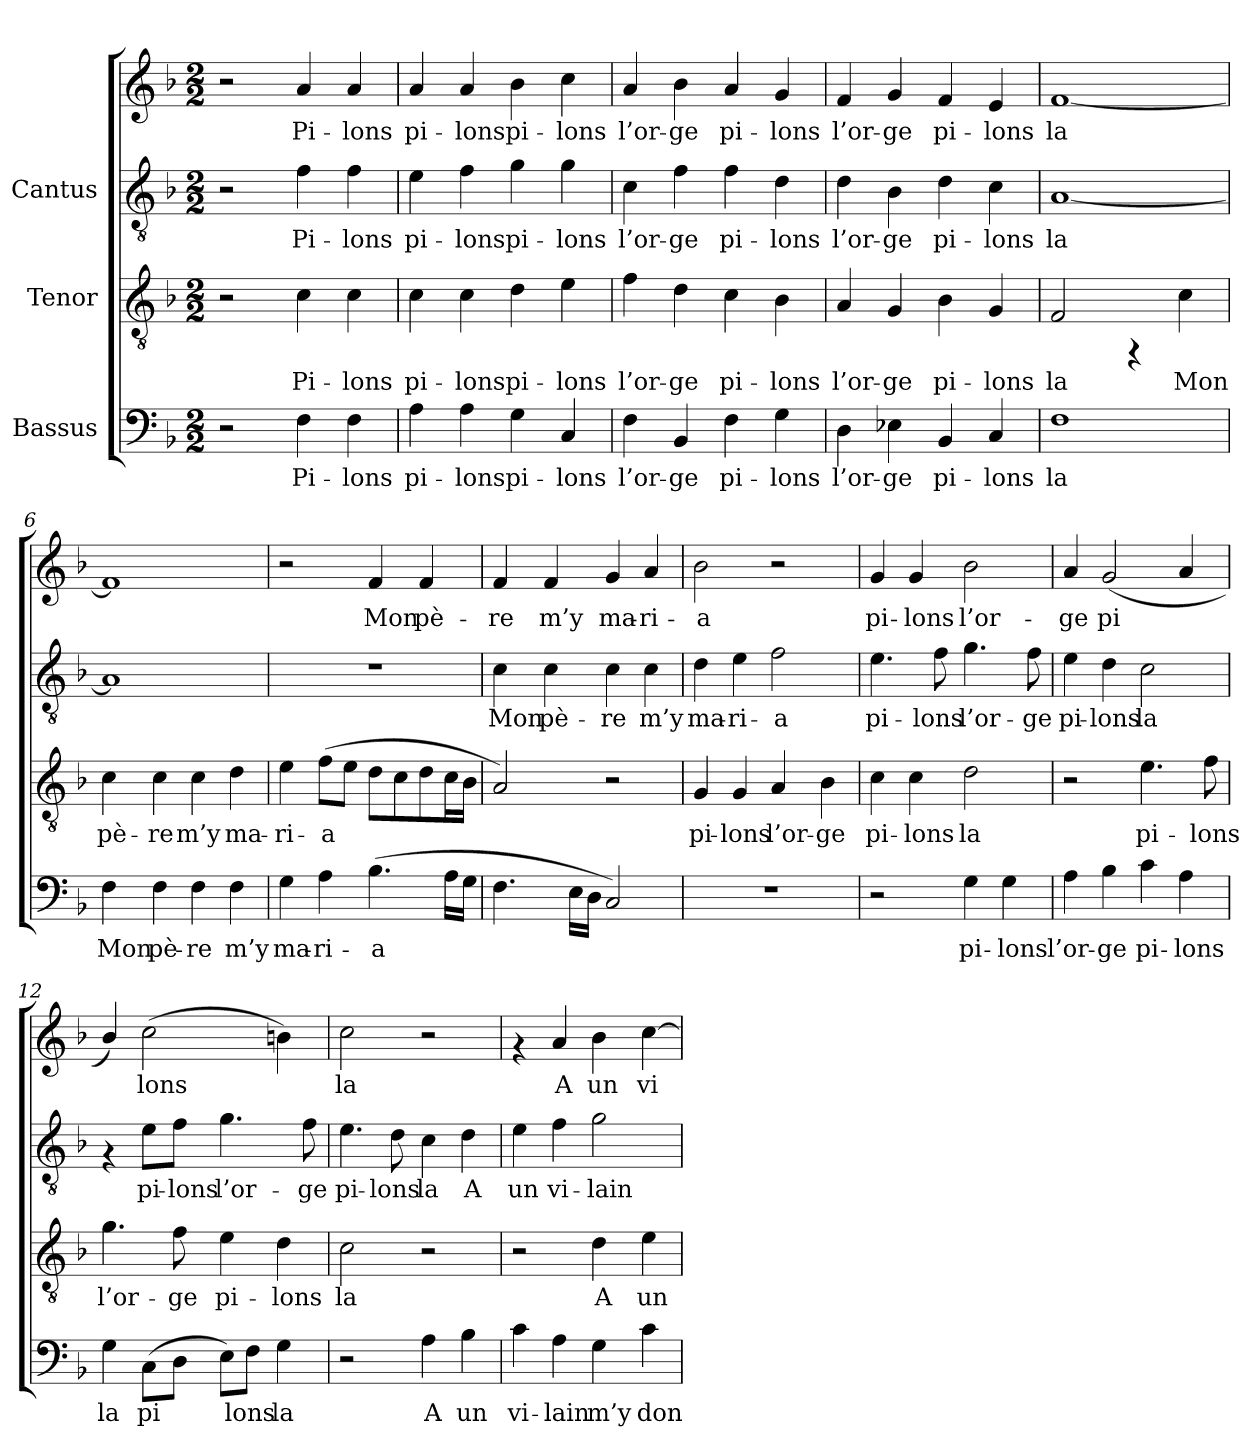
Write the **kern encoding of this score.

**kern	**text	**kern	**text	**kern	**text	**kern	**text
*part3	*part3	*part2	*part2	*part1	*part1	*part1	*part1
*staff4	*staff4	*staff3	*staff3	*staff2	*staff2	*staff1	*staff1
*I"Bassus	*	*I"Tenor	*	*I"Cantus	*	*	*
!!LO:PB:g=z
*stria5	*	*stria5	*	*stria5	*	*stria5	*
*clefF4	*	*clefGv2	*	*clefGv2	*	*clefG2	*
*k[b-]	*	*k[b-]	*	*k[b-]	*	*k[b-]	*
*F:	*	*F:	*	*F:	*	*F:	*
*M2/2	*	*M2/2	*	*M2/2	*	*M2/2	*
*MM144	*	*MM144	*	*MM144	*	*MM144	*
=1	=1	=1	=1	=1	=1	=1	=1
2r	.	2r	.	2r	.	2r	.
!	!LO:LY:b:cj	!	!LO:LY:b:cj	!	!LO:LY:b:cj	!	!LO:LY:b:cj
4F\	Pi-	4c\	Pi-	4f\	Pi-	4a/	Pi-
!	!LO:LY:b:cj	!	!LO:LY:b:cj	!	!LO:LY:b:cj	!	!LO:LY:b:cj
4F\	-lons	4c\	-lons	4f\	-lons	4a/	-lons
=2	=2	=2	=2	=2	=2	=2	=2
!	!LO:LY:b:cj	!	!LO:LY:b:cj	!	!LO:LY:b:cj	!	!LO:LY:b:cj
4A\	pi-	4c\	pi-	4e\	pi-	4a/	pi-
!	!LO:LY:b:cj	!	!LO:LY:b:cj	!	!LO:LY:b:cj	!	!LO:LY:b:cj
4A\	-lons	4c\	-lons	4f\	-lons	4a/	-lons
!	!LO:LY:b:cj	!	!LO:LY:b:cj	!	!LO:LY:b:cj	!	!LO:LY:b:cj
4G\	pi-	4d\	pi-	4g\	pi-	4b-\	pi-
!	!LO:LY:b:cj	!	!LO:LY:b:cj	!	!LO:LY:b:cj	!	!LO:LY:b:cj
4C/	-lons	4e\	-lons	4g\	-lons	4cc\	-lons
=3	=3	=3	=3	=3	=3	=3	=3
!	!LO:LY:b:cj	!	!LO:LY:b:cj	!	!LO:LY:b:cj	!	!LO:LY:b:cj
4F\	l’or-	4f\	l’or-	4c\	l’or-	4a/	l’or-
!	!LO:LY:b:cj	!	!LO:LY:b:cj	!	!LO:LY:b:cj	!	!LO:LY:b:cj
4BB-/	-ge	4d\	-ge	4f\	-ge	4b-\	-ge
!	!LO:LY:b:cj	!	!LO:LY:b:cj	!	!LO:LY:b:cj	!	!LO:LY:b:cj
4F\	pi-	4c\	pi-	4f\	pi-	4a/	pi-
!	!LO:LY:b:cj	!	!LO:LY:b:cj	!	!LO:LY:b:cj	!	!LO:LY:b:cj
4G\	-lons	4B-\	-lons	4d\	-lons	4g/	-lons
=4	=4	=4	=4	=4	=4	=4	=4
!	!LO:LY:b:cj	!	!LO:LY:b:cj	!	!LO:LY:b:cj	!	!LO:LY:b:cj
4D\	l’or-	4A/	l’or-	4d\	l’or-	4f/	l’or-
!	!LO:LY:b:cj	!	!LO:LY:b:cj	!	!LO:LY:b:cj	!	!LO:LY:b:cj
4E-X\	-ge	4G/	-ge	4B-\	-ge	4g/	-ge
!	!LO:LY:b:cj	!	!LO:LY:b:cj	!	!LO:LY:b:cj	!	!LO:LY:b:cj
4BB-/	pi-	4B-\	pi-	4d\	pi-	4f/	pi-
!	!LO:LY:b:cj	!	!LO:LY:b:cj	!	!LO:LY:b:cj	!	!LO:LY:b:cj
4C/	-lons	4G/	-lons	4c\	-lons	4e/	-lons
=5	=5	=5	=5	=5	=5	=5	=5
!	!LO:LY:b:cj	!	!LO:LY:b:cj	!	!LO:LY:b:cj	!	!LO:LY:b:cj
1F	la	2F/	la	[<1A	la	[<1f	la
.	.	4rFF	.	.	.	.	.
!	!	!	!LO:LY:b:cj	!	!	!	!
.	.	4c\	Mon	.	.	.	.
!!LO:LB:g=z
=6	=6	=6	=6	=6	=6	=6	=6
!	!LO:LY:b:cj	!	!LO:LY:b:cj	!	!	!	!
4F\	Mon	4c\	pè-	1A]	.	1f]	.
!	!LO:LY:b:cj	!	!LO:LY:b:cj	!	!	!	!
4F\	pè-	4c\	-re	.	.	.	.
!	!LO:LY:b:cj	!	!LO:LY:b:cj	!	!	!	!
4F\	-re	4c\	m’y	.	.	.	.
!	!LO:LY:b:cj	!	!LO:LY:b:cj	!	!	!	!
4F\	m’y	4d\	ma-	.	.	.	.
=7	=7	=7	=7	=7	=7	=7	=7
!	!LO:LY:b:cj	!	!LO:LY:b:cj	!	!	!	!
4G\	ma-	4e\	-ri-	1r	.	2r	.
!	!LO:LY:b:cj	!	!LO:LY:b:cj	!	!	!	!
4A\	-ri-	(>8f\L	-a	.	.	.	.
!	!	!	!LO:LY:b:cj	!	!	!	!
.	.	8e\J	.	.	.	.	.
!	!LO:LY:b:cj	!	!LO:LY:b:cj	!	!	!	!LO:LY:b:cj
(>4.B-\	-a	8d\L	.	.	.	4f/	Mon
!	!	!	!LO:LY:b:cj	!	!	!	!
.	.	8c\	.	.	.	.	.
!	!	!	!LO:LY:b:cj	!	!	!	!LO:LY:b:cj
.	.	8d\	.	.	.	4f/	pè-
!	!LO:LY:b:cj	!	!LO:LY:b:cj	!	!	!	!
16A\L	.	16c\	.	.	.	.	.
!	!LO:LY:b:cj	!	!LO:LY:b:cj	!	!	!	!
16G\J	.	16B-\J	.	.	.	.	.
=8	=8	=8	=8	=8	=8	=8	=8
!	!	!	!	!	!LO:LY:b:cj	!	!LO:LY:b:cj
4.F\	.	2A/)	.	4c\	-Mon	4f/	-re
!	!	!	!	!	!LO:LY:b:cj	!	!LO:LY:b:cj
.	.	.	.	4c\	pè-	4f/	m’y
16E\L	.	.	.	.	.	.	.
16D\J	.	.	.	.	.	.	.
!	!	!	!	!	!LO:LY:b:cj	!	!LO:LY:b:cj
2C/)	.	2r	.	4c\	-re	4g/	ma-
!	!	!	!	!	!LO:LY:b:cj	!	!LO:LY:b:cj
.	.	.	.	4c\	m’y	4a/	-ri-
=9	=9	=9	=9	=9	=9	=9	=9
!	!	!	!LO:LY:b:cj	!	!LO:LY:b:cj	!	!LO:LY:b:cj
1r	.	4G/	pi-	4d\	ma-	2b-\	a
!	!	!	!LO:LY:b:cj	!	!LO:LY:b:cj	!	!
.	.	4G/	-lons	4e\	-ri-	.	.
!	!	!	!LO:LY:b:cj	!	!LO:LY:b:cj	!	!
.	.	4A/	l’or-	2f\	-a	2r	.
!	!	!	!LO:LY:b:cj	!	!	!	!
.	.	4B-\	-ge	.	.	.	.
!!LO:LB:g=z
=10	=10	=10	=10	=10	=10	=10	=10
!	!	!	!LO:LY:b:cj	!	!LO:LY:b:cj	!	!LO:LY:b:cj
2r	.	4c\	pi-	4.e\	-pi-	4g/	pi-
!	!	!	!LO:LY:b:cj	!	!	!	!LO:LY:b:cj
.	.	4c\	-lons	.	.	4g/	-lons
!	!	!	!	!	!LO:LY:b:cj	!	!
.	.	.	.	8f\	-lons	.	.
!	!LO:LY:b:cj	!	!LO:LY:b:cj	!	!LO:LY:b:cj	!	!LO:LY:b:cj
4G\	pi-	2d\	la	4.g\	l’or-	2b-\	l’or-
!	!LO:LY:b:cj	!	!	!	!	!	!
4G\	-lons	.	.	.	.	.	.
!	!	!	!	!	!LO:LY:b:cj	!	!
.	.	.	.	8f\	-ge	.	.
=11	=11	=11	=11	=11	=11	=11	=11
!	!LO:LY:b:cj	!	!	!	!LO:LY:b:cj	!	!LO:LY:b:cj
4A\	l’or-	2r	.	4e\	-pi-	4a/	ge
!	!LO:LY:b:cj	!	!	!	!LO:LY:b:cj	!	!LO:LY:b:cj
4B-\	-ge	.	.	4d\	-lons	(<2g/	pi-
!	!LO:LY:b:cj	!	!LO:LY:b:cj	!	!LO:LY:b:cj	!	!
4c\	pi-	4.e\	pi-	2c\	la	.	.
!	!LO:LY:b:cj	!	!	!	!	!	!LO:LY:b:cj
4A\	-lons	.	.	.	.	4a/	--
!	!	!	!LO:LY:b:cj	!	!	!	!
.	.	8f\	-lons	.	.	.	.
=12	=12	=12	=12	=12	=12	=12	=12
!	!LO:LY:b:cj	!	!LO:LY:b:cj	!	!	!	!LO:LY:b:cj
4G\	la	4.g\	l’or-	4rF	.	4b-/)	.
!	!LO:LY:b:cj	!	!	!	!LO:LY:b:cj	!	!LO:LY:b:cj
(>8C\L	pi-	.	.	8e\L	pi-	(>2cc\	lons
!	!LO:LY:b:cj	!	!LO:LY:b:cj	!	!LO:LY:b:cj	!	!
8D\J	-	8f\	-ge	8f\J	-lons	.	.
!	!LO:LY:b:cj	!	!LO:LY:b:cj	!	!LO:LY:b:cj	!	!
8E\L)	.	4e\	pi-	4.g\	l’or-	.	.
!	!LO:LY:b:cj	!	!	!	!	!	!
8F\J	lons	.	.	.	.	.	.
!	!LO:LY:b:cj	!	!LO:LY:b:cj	!	!	!	!LO:LY:b:cj
4G\	la	4d\	-lons	.	.	4bn\)	.
!	!	!	!	!	!LO:LY:b:cj	!	!
.	.	.	.	8f\	-ge	.	.
=13	=13	=13	=13	=13	=13	=13	=13
!	!	!	!LO:LY:b:cj	!	!LO:LY:b:cj	!	!LO:LY:b:cj
2r	.	2c\	la	4.e\	pi-	2cc\	la
!	!	!	!	!	!LO:LY:b:cj	!	!
.	.	.	.	8d\	-lons	.	.
!	!LO:LY:b:cj	!	!	!	!LO:LY:b:cj	!	!
4A\	A	2r	.	4c\	la	2r	.
!	!LO:LY:b:cj	!	!	!	!LO:LY:b:cj	!	!
4B-\	un	.	.	4d\	A	.	.
!!LO:PB:g=z
=14	=14	=14	=14	=14	=14	=14	=14
!	!LO:LY:b:cj	!	!	!	!LO:LY:b:cj	!	!
4c\	vi-	2r	.	4e\	-un	4rf	.
!	!LO:LY:b:cj	!	!	!	!LO:LY:b:cj	!	!LO:LY:b:cj
4A\	-lain	.	.	4f\	vi-	4a/	A
!	!LO:LY:b:cj	!	!LO:LY:b:cj	!	!LO:LY:b:cj	!	!LO:LY:b:cj
4G\	m’y	4d\	A	2g\	-lain	4b-\	un
!	!LO:LY:b:cj	!	!LO:LY:b:cj	!	!	!	!LO:LY:b:cj
4c\	don-	4e\	un	.	.	[>4cc\	vi-
=	=	=	=	=	=	=	=
*-	*-	*-	*-	*-	*-	*-	*-
